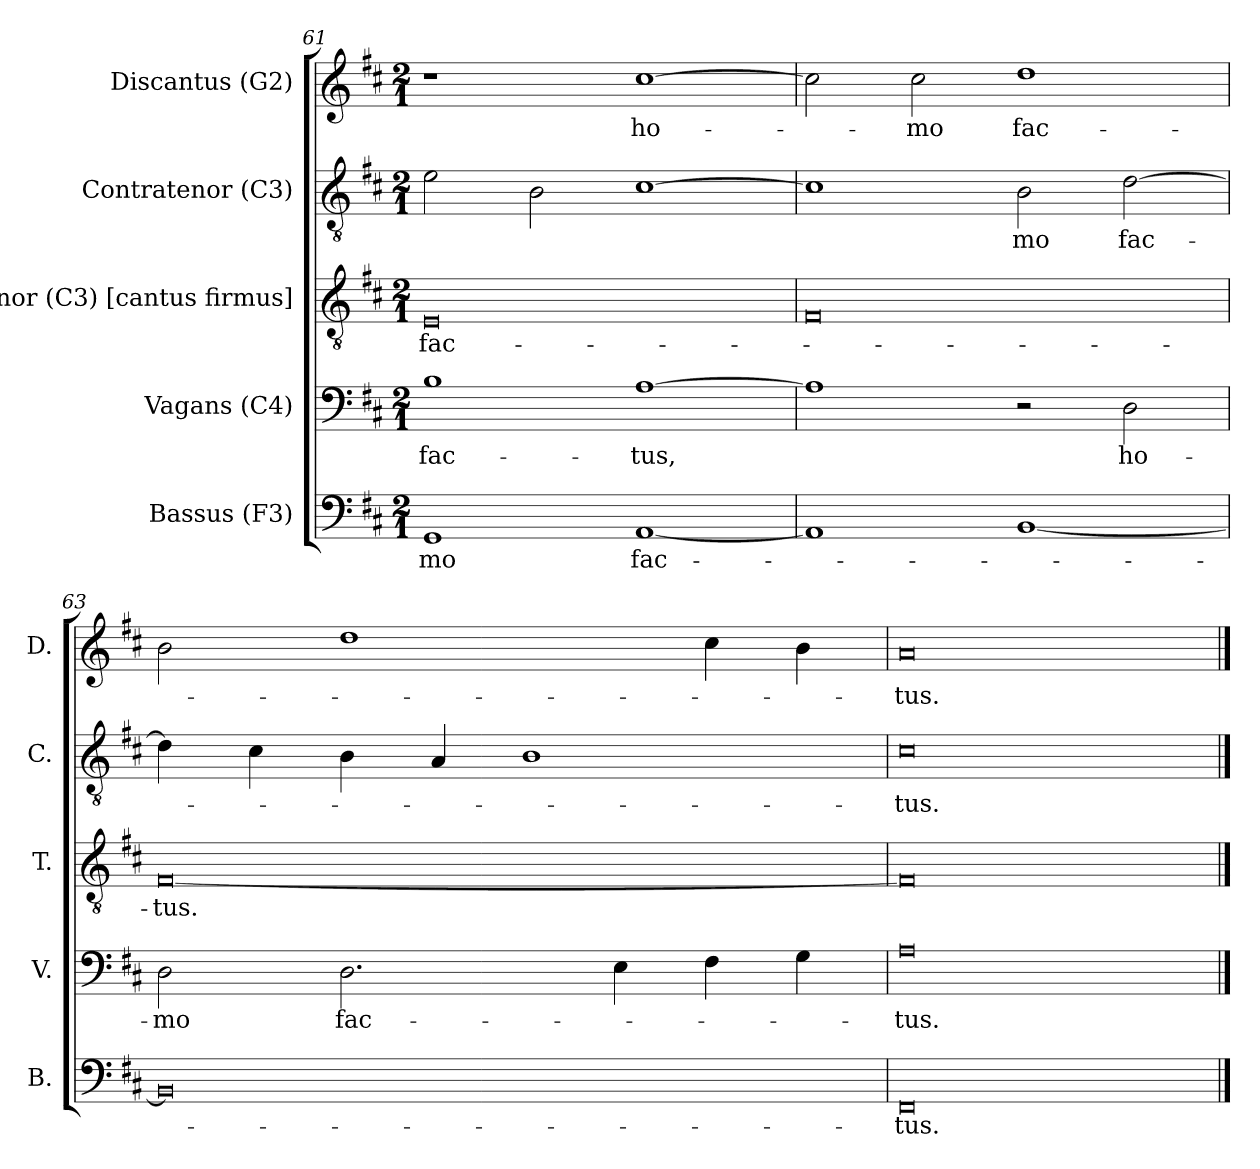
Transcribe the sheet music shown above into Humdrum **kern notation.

**kern	**text	**kern	**text	**kern	**text	**kern	**text	**kern	**text
*part5	*part5	*part4	*part4	*part3	*part3	*part2	*part2	*part1	*part1
*staff5	*staff5	*staff4	*staff4	*staff3	*staff3	*staff2	*staff2	*staff1	*staff1
*I"Bassus (F3)	*	*I"Vagans (C4)	*	*I"Tenor (C3) [cantus firmus]	*	*I"Contratenor (C3)	*	*I"Discantus (G2)	*
*I'B.	*	*I'V.	*	*I'T.	*	*I'C.	*	*I'D.	*
!!LO:LB:g=z
*clefF4	*	*clefF4	*	*clefGv2	*	*clefGv2	*	*clefG2	*
*	*	*ITrd7c12	*	*ITrd7c12	*	*	*	*	*
*k[f#c#]	*	*k[f#c#]	*	*k[f#c#]	*	*k[f#c#]	*	*k[f#c#]	*
*D:	*	*D:	*	*D:	*	*D:	*	*D:	*
*M2/1	*	*M2/1	*	*M2/1	*	*M2/1	*	*M2/1	*
=61	=61	=61	=61	=61	=61	=61	=61	=61	=61
!	!LO:LY:b:color=#000000	!	!	!	!	!	!	!	!
!	!	!	!LO:LY:b:color=#000000	!	!	!	!	!	!
!	!	!	!	!	!LO:LY:b:color=#000000	!	!	!	!
1GGi	-mo	1BBi	fac-	0EEi	fac-	2ei\	.	1r	.
.	.	.	.	.	.	2Bi\	.	.	.
!	!LO:LY:b:color=#000000	!	!	!	!	!	!	!	!
!	!	!	!LO:LY:b:color=#000000	!	!	!	!	!	!
!	!	!	!	!	!	!	!	!	!LO:LY:b:color=#000000
[1AAi	fac-	[1AAi	-tus,	.	.	[1c#i	.	[1cc#i	ho-
=62	=62	=62	=62	=62	=62	=62	=62	=62	=62
1AAi]	.	1AAi]	.	0FF#i	.	1c#i]	.	2cc#i\]	.
!	!	!	!	!	!	!	!	!	!LO:LY:b:color=#000000
.	.	.	.	.	.	.	.	2cc#i\	-mo
!	!	!	!	!	!	!	!LO:LY:b:color=#000000	!	!
!	!	!	!	!	!	!	!	!	!LO:LY:b:color=#000000
[1BBi	.	2r	.	.	.	2Bi\	-mo	1ddi	fac-
!	!	!	!LO:LY:b:color=#000000	!	!	!	!	!	!
!	!	!	!	!	!	!	!LO:LY:b:color=#000000	!	!
.	.	2DDi\	ho-	.	.	[2di\	fac-	.	.
=63	=63	=63	=63	=63	=63	=63	=63	=63	=63
!	!	!	!LO:LY:b:color=#000000	!	!	!	!	!	!
!	!	!	!	!	!LO:LY:b:color=#000000	!	!	!	!
0BBi]	.	2DDi\	-mo	[0FF#i	-tus.	4di\]	.	2bi\	.
.	.	.	.	.	.	4c#i\	.	.	.
!	!	!	!LO:LY:b:color=#000000	!	!	!	!	!	!
.	.	2.DDi\	fac-	.	.	4Bi\	.	1ddi	.
.	.	.	.	.	.	4Ai/	.	.	.
.	.	.	.	.	.	1Bi	.	.	.
.	.	4EEi\	.	.	.	.	.	.	.
.	.	4FF#i\	.	.	.	.	.	4cc#i\	.
.	.	4GGi\	.	.	.	.	.	4bi\	.
=64	=64	=64	=64	=64	=64	=64	=64	=64	=64
!	!LO:LY:b:color=#000000	!	!	!	!	!	!	!	!
!	!	!	!LO:LY:b:color=#000000	!	!	!	!	!	!
!	!	!	!	!	!	!	!LO:LY:b:color=#000000	!	!
!	!	!	!	!	!	!	!	!	!LO:LY:b:color=#000000
0FF#i	-tus.	0AAi	-tus.	0FF#i]	.	0c#i	-tus.	0ai	-tus.
==	==	==	==	==	==	==	==	==	==
*-	*-	*-	*-	*-	*-	*-	*-	*-	*-
